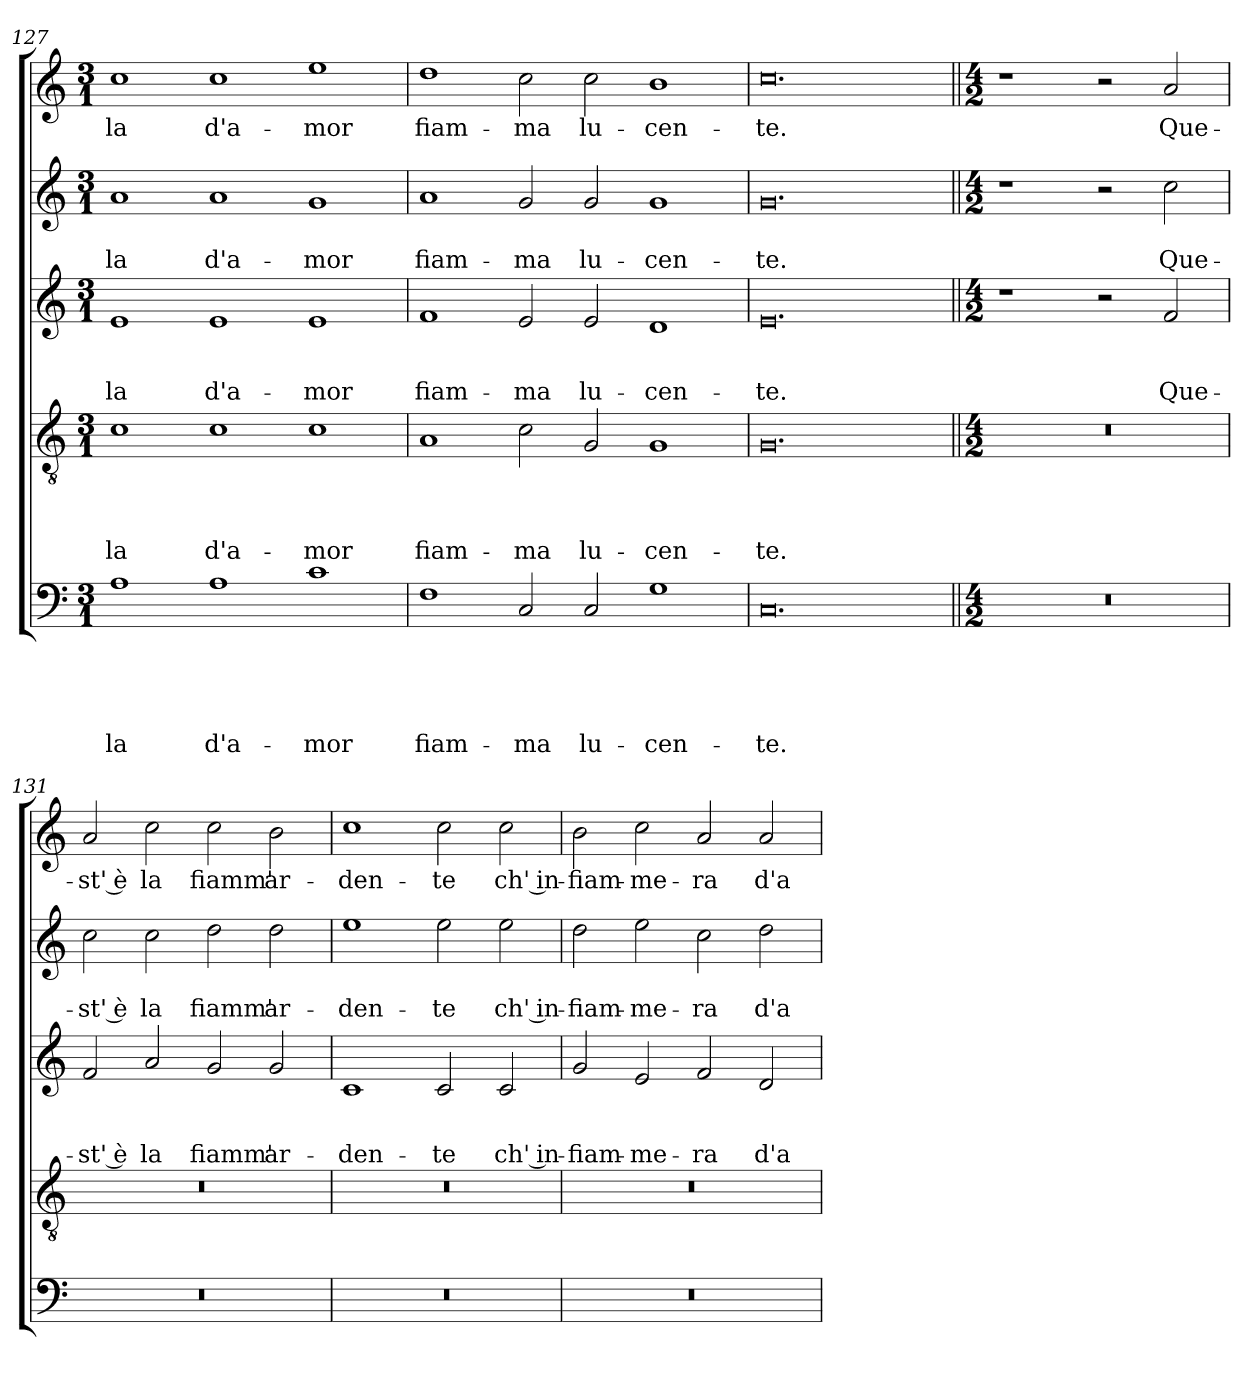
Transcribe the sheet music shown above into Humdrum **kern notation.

**kern	**text	**text	**text	**text	**text	**kern	**text	**text	**text	**text	**kern	**text	**text	**text	**kern	**text	**text	**kern	**text
*part5	*part5	*part5	*part5	*part5	*part5	*part4	*part4	*part4	*part4	*part4	*part3	*part3	*part3	*part3	*part2	*part2	*part2	*part1	*part1
*staff5	*staff5	*staff5	*staff5	*staff5	*staff5	*staff4	*staff4	*staff4	*staff4	*staff4	*staff3	*staff3	*staff3	*staff3	*staff2	*staff2	*staff2	*staff1	*staff1
*clefF4	*	*	*	*	*	*clefGv2	*	*	*	*	*clefG2	*	*	*	*clefG2	*	*	*clefG2	*
*k[]	*	*	*	*	*	*k[]	*	*	*	*	*k[]	*	*	*	*k[]	*	*	*k[]	*
*C:	*	*	*	*	*	*C:	*	*	*	*	*C:	*	*	*	*C:	*	*	*C:	*
*M3/1	*	*	*	*	*	*M3/1	*	*	*	*	*M3/1	*	*	*	*M3/1	*	*	*M3/1	*
=127	=127	=127	=127	=127	=127	=127	=127	=127	=127	=127	=127	=127	=127	=127	=127	=127	=127	=127	=127
!	!	!	!	!	!LO:LY:b	!	!	!	!	!LO:LY:b	!	!	!	!LO:LY:b	!	!	!LO:LY:b	!	!LO:LY:b
1A	.	.	.	.	-la	1c	.	.	.	-la	1e	.	.	-la	1a	.	-la	1cc	-la
!	!	!	!	!	!LO:LY:b	!	!	!	!	!LO:LY:b	!	!	!	!LO:LY:b	!	!	!LO:LY:b	!	!LO:LY:b
1A	.	.	.	.	d'a-	1c	.	.	.	d'a-	1e	.	.	d'a-	1a	.	d'a-	1cc	d'a-
!	!	!	!	!	!LO:LY:b	!	!	!	!	!LO:LY:b	!	!	!	!LO:LY:b	!	!	!LO:LY:b	!	!LO:LY:b
1c	.	.	.	.	-mor	1c	.	.	.	-mor	1e	.	.	-mor	1g	.	-mor	1ee	-mor
=128	=128	=128	=128	=128	=128	=128	=128	=128	=128	=128	=128	=128	=128	=128	=128	=128	=128	=128	=128
!	!	!	!	!	!LO:LY:b	!	!	!	!	!LO:LY:b	!	!	!	!LO:LY:b	!	!	!LO:LY:b	!	!LO:LY:b
1F	.	.	.	.	fiam-	1A	.	.	.	fiam-	1f	.	.	fiam-	1a	.	fiam-	1dd	fiam-
!	!	!	!	!	!LO:LY:b	!	!	!	!	!LO:LY:b	!	!	!	!LO:LY:b	!	!	!LO:LY:b	!	!LO:LY:b
2C/	.	.	.	.	-ma	2c\	.	.	.	-ma	2e/	.	.	-ma	2g/	.	-ma	2cc\	-ma
!	!	!	!	!	!LO:LY:b	!	!	!	!	!LO:LY:b	!	!	!	!LO:LY:b	!	!	!LO:LY:b	!	!LO:LY:b
2C/	.	.	.	.	lu-	2G/	.	.	.	lu-	2e/	.	.	lu-	2g/	.	lu-	2cc\	lu-
!	!	!	!	!	!LO:LY:b	!	!	!	!	!LO:LY:b	!	!	!	!LO:LY:b	!	!	!LO:LY:b	!	!LO:LY:b
1G	.	.	.	.	-cen-	1G	.	.	.	-cen-	1d	.	.	-cen-	1g	.	-cen-	1b	-cen-
=129	=129	=129	=129	=129	=129	=129	=129	=129	=129	=129	=129	=129	=129	=129	=129	=129	=129	=129	=129
!	!	!	!	!	!LO:LY:b	!	!	!	!	!LO:LY:b	!	!	!	!LO:LY:b	!	!	!LO:LY:b	!	!LO:LY:b
0.C	.	.	.	.	-te.	0.G	.	.	.	-te.	0.e	.	.	-te.	0.g	.	-te.	0.cc	-te.
=130||	=130||	=130||	=130||	=130||	=130||	=130||	=130||	=130||	=130||	=130||	=130||	=130||	=130||	=130||	=130||	=130||	=130||	=130||	=130||
*M4/2	*	*	*	*	*	*M4/2	*	*	*	*	*M4/2	*	*	*	*M4/2	*	*	*M4/2	*
0r	.	.	.	.	.	0r	.	.	.	.	1r	.	.	.	1r	.	.	1r	.
.	.	.	.	.	.	.	.	.	.	.	2r	.	.	.	2r	.	.	2r	.
!	!	!	!	!	!	!	!	!	!	!	!	!	!	!LO:LY:b	!	!	!LO:LY:b	!	!LO:LY:b
.	.	.	.	.	.	.	.	.	.	.	2f/	.	.	Que-	2cc\	.	Que-	2a/	Que-
=131	=131	=131	=131	=131	=131	=131	=131	=131	=131	=131	=131	=131	=131	=131	=131	=131	=131	=131	=131
!	!	!	!	!	!	!	!	!	!	!	!	!	!	!LO:LY:b	!	!	!LO:LY:b	!	!LO:LY:b
0r	.	.	.	.	.	0r	.	.	.	.	2f/	.	.	-st' è	2cc\	.	-st' è	2a/	-st' è
!	!	!	!	!	!	!	!	!	!	!	!	!	!	!LO:LY:b	!	!	!LO:LY:b	!	!LO:LY:b
.	.	.	.	.	.	.	.	.	.	.	2a/	.	.	la	2cc\	.	la	2cc\	la
!	!	!	!	!	!	!	!	!	!	!	!	!	!	!LO:LY:b	!	!	!LO:LY:b	!	!LO:LY:b
.	.	.	.	.	.	.	.	.	.	.	2g/	.	.	fiamm'	2dd\	.	fiamm'	2cc\	fiamm'
!	!	!	!	!	!	!	!	!	!	!	!	!	!	!LO:LY:b	!	!	!LO:LY:b	!	!LO:LY:b
.	.	.	.	.	.	.	.	.	.	.	2g/	.	.	ar-	2dd\	.	ar-	2b\	ar-
!!LO:LB:g=z
=132	=132	=132	=132	=132	=132	=132	=132	=132	=132	=132	=132	=132	=132	=132	=132	=132	=132	=132	=132
!	!	!	!	!	!	!	!	!	!	!	!	!	!	!LO:LY:b	!	!	!LO:LY:b	!	!LO:LY:b
0r	.	.	.	.	.	0r	.	.	.	.	1c	.	.	-den-	1ee	.	-den-	1cc	-den-
!	!	!	!	!	!	!	!	!	!	!	!	!	!	!LO:LY:b	!	!	!LO:LY:b	!	!LO:LY:b
.	.	.	.	.	.	.	.	.	.	.	2c/	.	.	-te	2ee\	.	-te	2cc\	-te
!	!	!	!	!	!	!	!	!	!	!	!	!	!	!LO:LY:b	!	!	!LO:LY:b	!	!LO:LY:b
.	.	.	.	.	.	.	.	.	.	.	2c/	.	.	ch' in-	2ee\	.	ch' in-	2cc\	ch' in-
=133	=133	=133	=133	=133	=133	=133	=133	=133	=133	=133	=133	=133	=133	=133	=133	=133	=133	=133	=133
!	!	!	!	!	!	!	!	!	!	!	!	!	!	!LO:LY:b	!	!	!LO:LY:b	!	!LO:LY:b
0r	.	.	.	.	.	0r	.	.	.	.	2g/	.	.	-fiam-	2dd\	.	-fiam-	2b\	-fiam-
!	!	!	!	!	!	!	!	!	!	!	!	!	!	!LO:LY:b	!	!	!LO:LY:b	!	!LO:LY:b
.	.	.	.	.	.	.	.	.	.	.	2e/	.	.	-me-	2ee\	.	-me-	2cc\	-me-
!	!	!	!	!	!	!	!	!	!	!	!	!	!	!LO:LY:b	!	!	!LO:LY:b	!	!LO:LY:b
.	.	.	.	.	.	.	.	.	.	.	2f/	.	.	-ra	2cc\	.	-ra	2a/	-ra
!	!	!	!	!	!	!	!	!	!	!	!	!	!	!LO:LY:b	!	!	!LO:LY:b	!	!LO:LY:b
.	.	.	.	.	.	.	.	.	.	.	2d/	.	.	d'a-	2dd\	.	d'a-	2a/	d'a-
=	=	=	=	=	=	=	=	=	=	=	=	=	=	=	=	=	=	=	=
*-	*-	*-	*-	*-	*-	*-	*-	*-	*-	*-	*-	*-	*-	*-	*-	*-	*-	*-	*-
